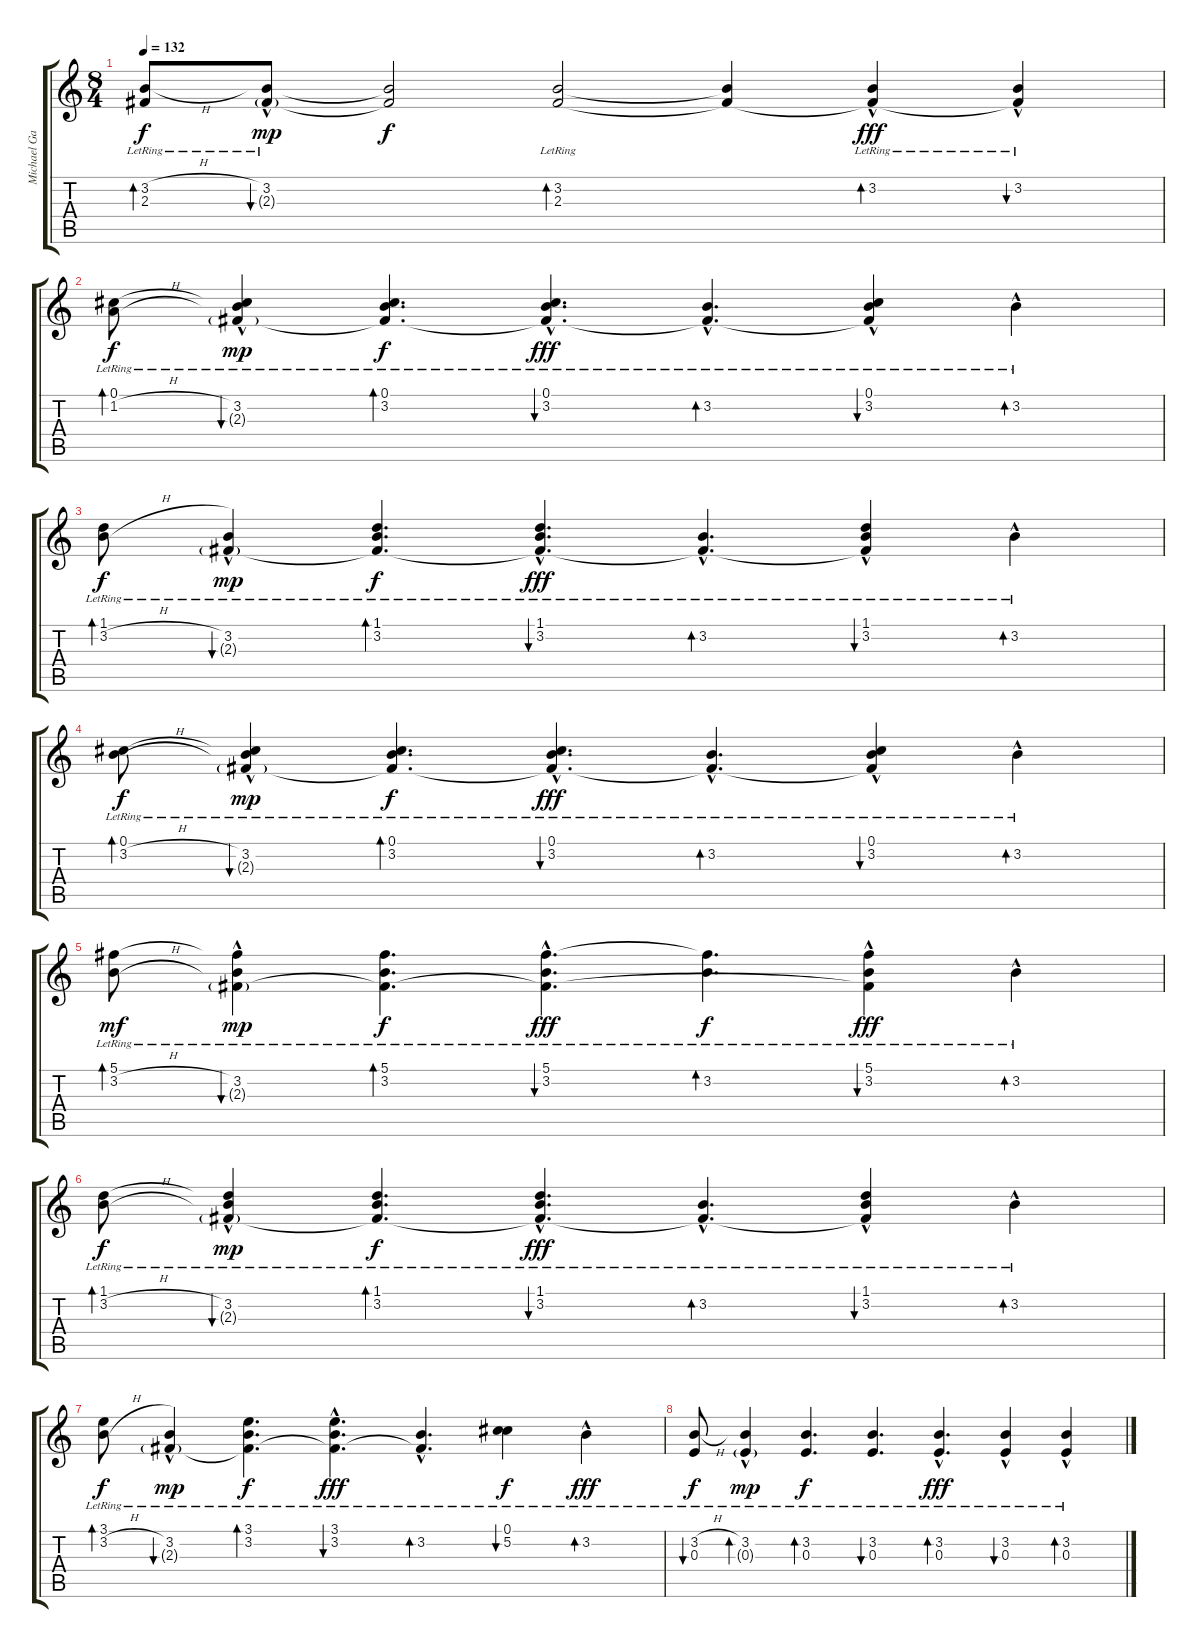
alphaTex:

\track ("Michael Gallagher" "Michael Ga") {instrument electricguitarclean}
\staff {score tabs}
\tuning (Db4 Ab3 E3 B2 Gb2 B1) {hide}
\ts (8 4)
\tempo 132
\clef g2
\ks c
(3.2{h lr} 2.3{lr}).8{bd 120 dy f} (3.2{hac lr} 2.3{g}).8{bu 120 dy mp} (3.2{t} 2.3{t}).2{dy f} (3.2{lr} 2.3).2{bd 120} (3.2{t} 2.3{t}).4 (3.2{hac lr} 2.3{t}).4{bd 120 dy fff} (3.2{hac lr} 2.3{t}).4{bu 120} |
(0.1{lr} 1.2{h lr}).8{bd 120 dy f} (0.1{t} 3.2{hac lr} 2.3{g lr}).4{bu 120 dy mp} (0.1{lr} 3.2{lr} 2.3{t}).4{d bd 120 dy f} (0.1{hac lr} 3.2 2.3{t}).4{d bu 120 dy fff} (3.2{hac lr} 2.3{t}).4{d bd 120} (0.1{hac lr} 3.2 2.3{t}).4{bu 120} 3.2{hac lr}.4{bd 120} |
(1.1{lr} 3.2{h lr}).8{bd 120 dy f} (3.2{hac lr} 2.3{g lr}).4{bu 120 dy mp} (1.1{lr} 3.2{lr} 2.3{t}).4{d bd 120 dy f} (1.1{hac lr} 3.2{lr} 2.3{t}).4{d bu 120 dy fff} (3.2{hac lr} 2.3{t}).4{d bd 120} (1.1{hac lr} 3.2 2.3{t}).4{bu 120} 3.2{hac lr}.4{bd 120} |
(0.1{lr} 3.2{h lr}).8{bd 240 dy f} (0.1{t} 3.2{hac lr} 2.3{g lr}).4{bu 120 dy mp} (0.1{lr} 3.2{lr} 2.3{t}).4{d bd 120 dy f} (0.1{hac lr} 3.2{lr} 2.3{t}).4{d bu 120 dy fff} (3.2{hac lr} 2.3{t}).4{d bd 120} (0.1{hac lr} 3.2 2.3{t}).4{bu 120} 3.2{hac lr}.4{bd 120} |
(5.1{lr} 3.2{h}).8{bd 240 dy mf} (5.1{t} 3.2{hac lr} 2.3{g}).4{bu 120 dy mp} (5.1{lr} 3.2 2.3{t}).4{d bd 120 dy f} (5.1{hac lr} 3.2{lr} 2.3{t}).4{d bu 120 dy fff} (5.1{t} 3.2{lr}).4{d bd 120 dy f} (5.1{hac lr} 3.2 2.3{t}).4{bu 120 dy fff} 3.2{hac lr}.4{bd 120} |
(1.1{lr} 3.2{h}).8{bd 240 dy f} (1.1{t} 3.2{hac lr} 2.3{g}).4{bu 120 dy mp} (1.1{lr} 3.2{lr} 2.3{t}).4{d bd 120 dy f} (1.1{hac lr} 3.2{lr} 2.3{t}).4{d bu 120 dy fff} (3.2{hac lr} 2.3{t}).4{d bd 120} (1.1{hac lr} 3.2 2.3{t}).4{bu 120} 3.2{hac lr}.4{bd 120} |
(3.1{lr} 3.2{h lr}).8{bd 240 dy f} (3.2{hac lr} 2.3{g}).4{bu 120 dy mp} (3.1{lr} 3.2{lr} 2.3{t}).4{d bd 120 dy f} (3.1{hac lr} 3.2{lr} 2.3{t}).4{d bu 120 dy fff} (3.2{hac lr} 2.3{t}).4{d bd 120} (0.1{lr} 5.2).4{bu 120 dy f} 3.2{hac lr}.4{bd 120 dy fff} |
(3.2{h lr} 0.3{lr}).8{bu 120 dy f} (3.2{hac lr} 0.3{g}).4{bd 120 dy mp} (3.2{lr} 0.3).4{d bd 120 dy f} (3.2{lr} 0.3).4{d bu 120} (3.2{hac lr} 0.3).4{d bd 120 dy fff} (3.2{hac lr} 0.3{lr}).4{bu 120} (3.2{hac lr} 0.3{lr}).4{bd 120}
